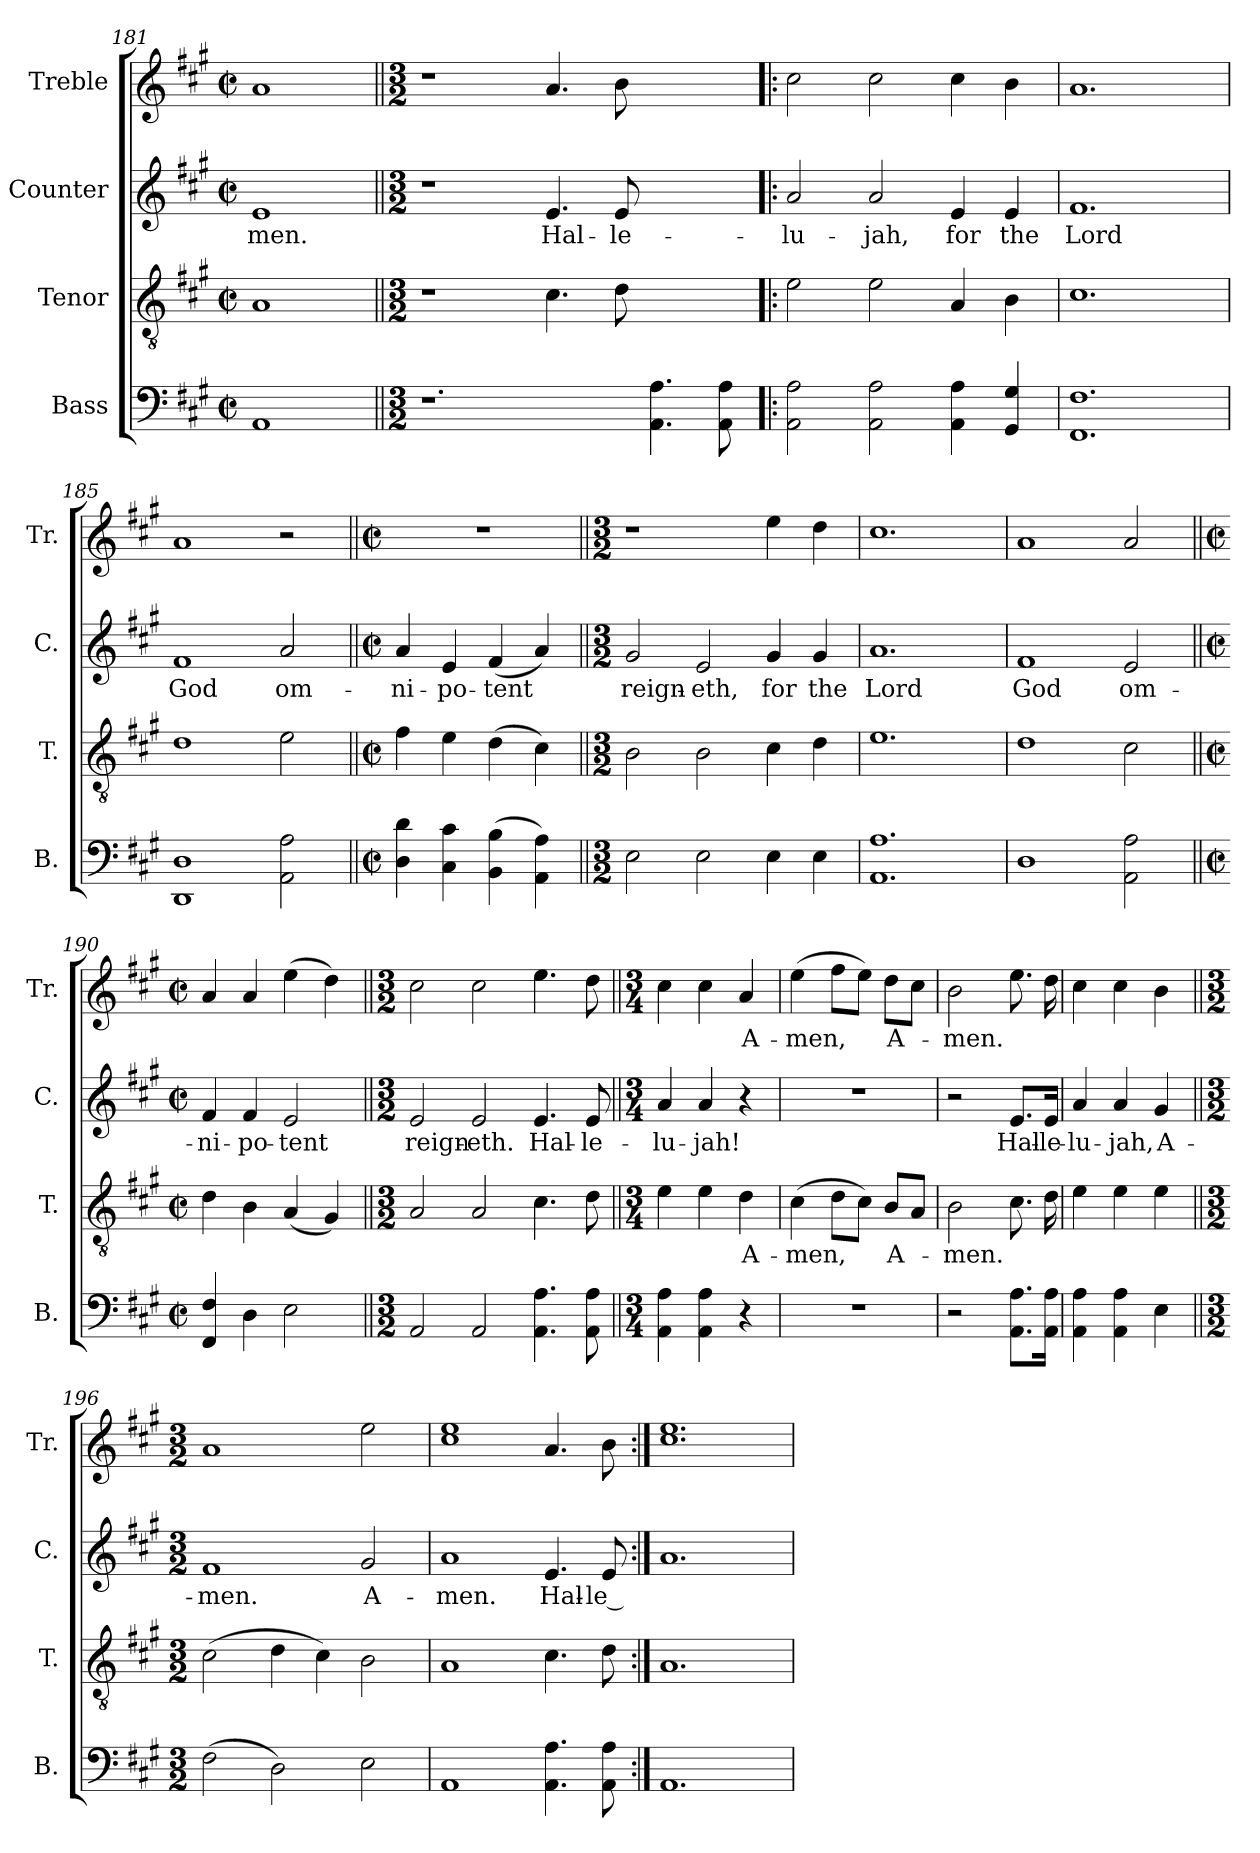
**kern	**kern	**text	**kern	**text	**kern	**text
*part4	*part3	*part3	*part2	*part2	*part1	*part1
*staff4	*staff3	*staff3	*staff2	*staff2	*staff1	*staff1
*I"Bass	*I"Tenor	*	*I"Counter	*	*I"Treble	*
*I'B.	*I'T.	*	*I'C.	*	*I'Tr.	*
*clefF4	*clefGv2	*	*clefG2	*	*clefG2	*
*k[f#c#g#]	*k[f#c#g#]	*	*k[f#c#g#]	*	*k[f#c#g#]	*
*M2/2	*M2/2	*	*M2/2	*	*M2/2	*
*met(c|)	*met(c|)	*	*met(c|)	*	*met(c|)	*
=181	=181	=181	=181	=181	=181	=181
1AA	1A	.	1e	men.	1a	.
=182||	=182||	=182||	=182||	=182||	=182||	=182||
*M3/2	*M3/2	*	*M3/2	*	*M3/2	*
1.r	1r	.	1r	.	1r	.
.	4.c#\	.	4.e/	Hal-	4.a/	.
.	8d\	.	8e/	-le-	8b\	.
4.AA\ 4.A\	2ryy	.	2ryy	.	2ryy	.
8AA\ 8A\	.	.	.	.	.	.
=183!|:	=183!|:	=183!|:	=183!|:	=183!|:	=183!|:	=183!|:
2AA\ 2A\	2e\	.	2a/	-lu-	2cc#\	.
2AA\ 2A\	2e\	.	2a/	-jah,	2cc#\	.
4AA\ 4A\	4A/	.	4e/	for	4cc#\	.
4GG#/ 4G#/	4B\	.	4e/	the	4b\	.
=184	=184	=184	=184	=184	=184	=184
1.FF# 1.F#	1.c#	.	1.f#	Lord	1.a	.
!!LO:LB:g=z
=185	=185	=185	=185	=185	=185	=185
1DD 1D	1d	.	1f#	God	1a	.
2AA\ 2A\	2e\	.	2a/	om-	2r	.
=186||	=186||	=186||	=186||	=186||	=186||	=186||
*M2/2	*M2/2	*	*M2/2	*	*M2/2	*
*met(c|)	*met(c|)	*	*met(c|)	*	*met(c|)	*
4D\ 4d\	4f#\	.	4a/	-ni-	1r	.
4C#\ 4c#\	4e\	.	4e/	-po-	.	.
(4BB\ 4B\	(4d\	.	(4f#/	-tent	.	.
4AA\ 4A\)	4c#\)	.	4a/)	.	.	.
=187||	=187||	=187||	=187||	=187||	=187||	=187||
*M3/2	*M3/2	*	*M3/2	*	*M3/2	*
2E\	2B\	.	2g#/	reign-	1r	.
2E\	2B\	.	2e/	-eth,	.	.
4E\	4c#\	.	4g#/	for	4ee\	.
4E\	4d\	.	4g#/	the	4dd\	.
=188	=188	=188	=188	=188	=188	=188
1.AA 1.A	1.e	.	1.a	Lord	1.cc#	.
=189	=189	=189	=189	=189	=189	=189
1D	1d	.	1f#	God	1a	.
2AA\ 2A\	2c#\	.	2e/	om-	2a/	.
=190||	=190||	=190||	=190||	=190||	=190||	=190||
*M2/2	*M2/2	*	*M2/2	*	*M2/2	*
*met(c|)	*met(c|)	*	*met(c|)	*	*met(c|)	*
4FF#/ 4F#/	4d\	.	4f#/	-ni-	4a/	.
4D\	4B\	.	4f#/	-po-	4a/	.
2E\	(4A/	.	2e/	-tent	(4ee\	.
.	4G#/)	.	.	.	4dd\)	.
!!LO:LB:g=z
=191||	=191||	=191||	=191||	=191||	=191||	=191||
*M3/2	*M3/2	*	*M3/2	*	*M3/2	*
2AA/	2A/	.	2e/	reign-	2cc#\	.
2AA/	2A/	.	2e/	-eth.	2cc#\	.
4.AA\ 4.A\	4.c#\	.	4.e/	Hal-	4.ee\	.
8AA\ 8A\	8d\	.	8e/	-le-	8dd\	.
=192||	=192||	=192||	=192||	=192||	=192||	=192||
*M3/4	*M3/4	*	*M3/4	*	*M3/4	*
4AA\ 4A\	4e\	.	4a/	-lu-	4cc#\	.
4AA\ 4A\	4e\	.	4a/	-jah!	4cc#\	.
4r	4d\	A-	4r	.	4a/	A-
=193	=193	=193	=193	=193	=193	=193
2.r	(4c#\	-men,	2.r	.	(4ee\	-men,
.	8d\L	.	.	.	8ff#\L	.
.	8c#\J)	.	.	.	8ee\J)	.
.	8B/L	A-	.	.	8dd\L	A-
.	8A/J	.	.	.	8cc#\J	.
=194	=194	=194	=194	=194	=194	=194
2r	2B\	-men.	2r	.	2b\	-men.
8.AA\ 8.A\L	8.c#\	.	8.e/L	Hal-	8.ee\	.
16AA\ 16A\Jk	16d\	.	16e/Jk	-le-	16dd\	.
=195	=195	=195	=195	=195	=195	=195
4AA\ 4A\	4e\	.	4a/	-lu-	4cc#\	.
4AA\ 4A\	4e\	.	4a/	-jah,	4cc#\	.
4E\	4e\	.	4g#/	A-	4b\	.
=196||	=196||	=196||	=196||	=196||	=196||	=196||
*M3/2	*M3/2	*	*M3/2	*	*M3/2	*
(2F#\	(2c#\	.	1f#	-men.	1a	.
2D\)	4d\	.	.	.	.	.
.	4c#\)	.	.	.	.	.
2E\	2B\	.	2g#/	A-	2ee\	.
!!LO:LB:g=z
=197	=197	=197	=197	=197	=197	=197
1AA	1A	.	1a	-men.	1cc# 1ee	.
4.AA\ 4.A\	4.c#\	.	4.e/	Hal-	4.a/	.
8AA\ 8A\	8d\	.	8e/	-le --	8b\	.
=198:|!	=198:|!	=198:|!	=198:|!	=198:|!	=198:|!	=198:|!
1.AA	1.A	.	1.a	.	1.cc# 1.ee	.
=	=	=	=	=	=	=
*-	*-	*-	*-	*-	*-	*-
